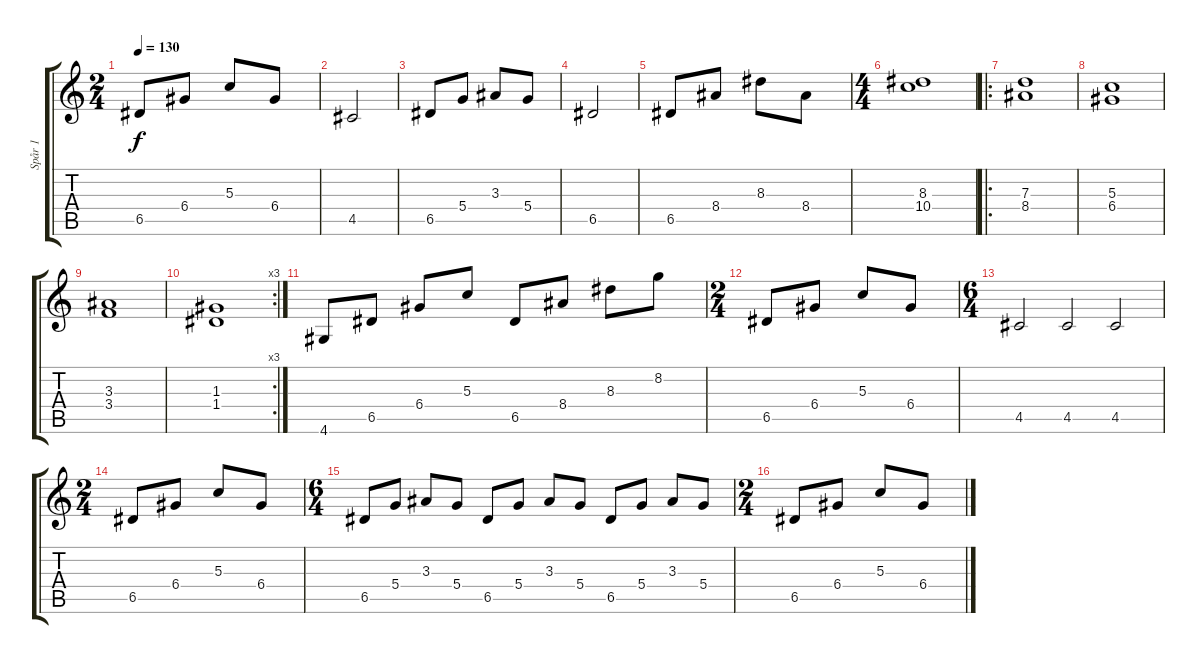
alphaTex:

\track ("Spår 1" "Spår 1") {instrument overdrivenguitar}
\staff {score tabs}
\tuning (E4 B3 G3 D3 A2 E2) {hide}
\ts (2 4)
\tempo 130
\clef g2
\ks c
6.5.8{dy f} 6.4.8 5.3.8 6.4.8 |
4.5.2 |
6.5.8 5.4.8 3.3.8 5.4.8 |
6.5.2 |
6.5.8 8.4.8 8.3.8 8.4.8 |
\ts (4 4)
(8.3 10.4).1 |
\ro
(7.3 8.4).1 |
(5.3 6.4).1 |
(3.3 3.4).1 |
\rc 3
(1.3 1.4).1 |
4.6.8 6.5.8 6.4.8 5.3.8 6.5.8 8.4.8 8.3.8 8.2.8 |
\ts (2 4)
6.5.8 6.4.8 5.3.8 6.4.8 |
\ts (6 4)
4.5.2 4.5.2 4.5.2 |
\ts (2 4)
6.5.8 6.4.8 5.3.8 6.4.8 |
\ts (6 4)
6.5.8 5.4.8 3.3.8 5.4.8 6.5.8 5.4.8 3.3.8 5.4.8 6.5.8 5.4.8 3.3.8 5.4.8 |
\ts (2 4)
6.5.8 6.4.8 5.3.8 6.4.8
